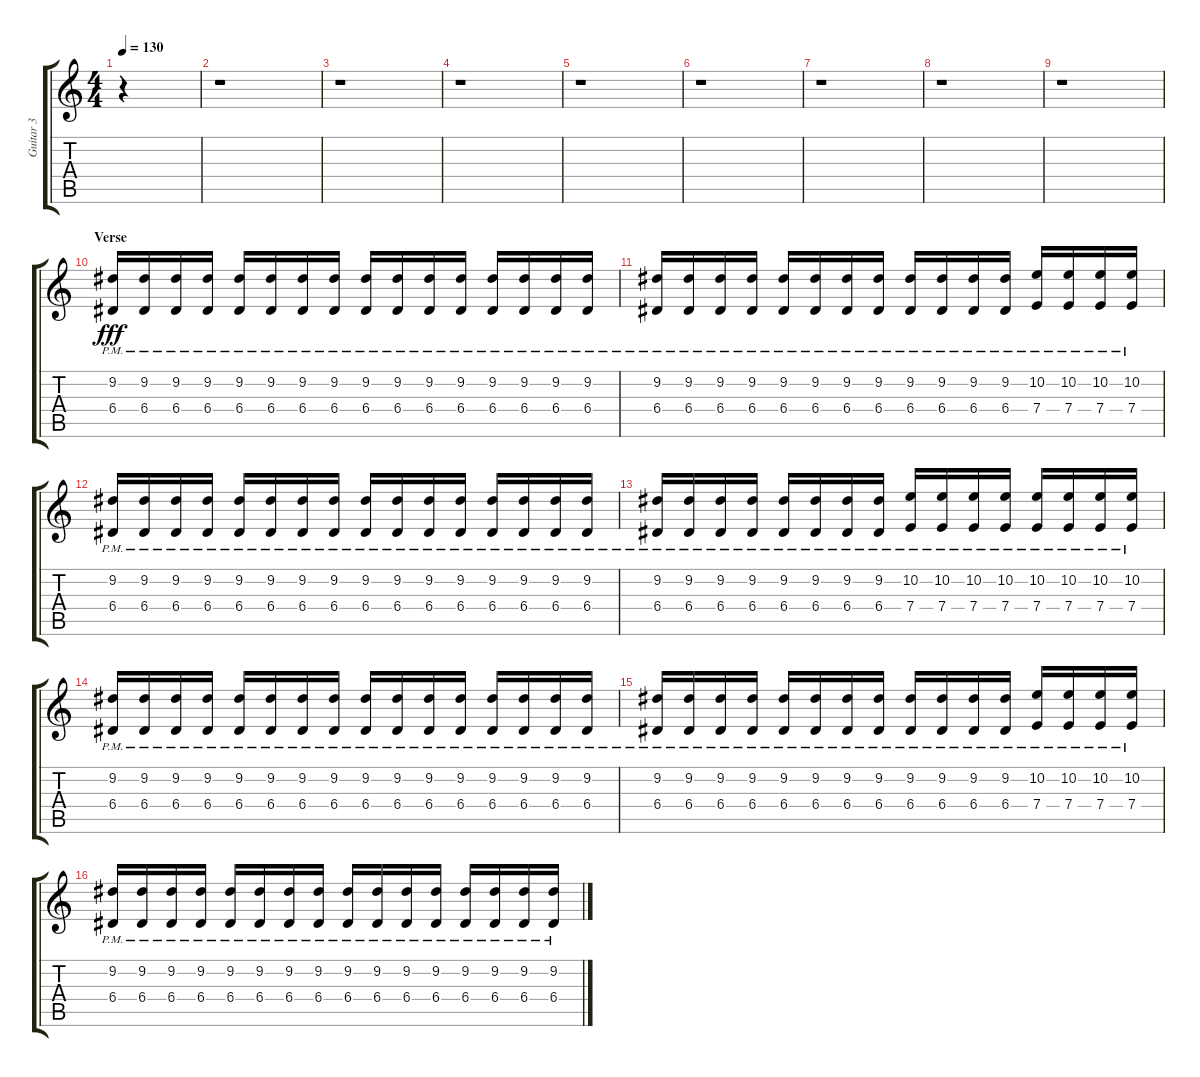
\track ("Guitar 3" "Guitar 3") {instrument overdrivenguitar}
\staff {score tabs}
\tuning (B3 Gb3 D3 A2 E2 B1) {hide}
\ts (4 4)
\tempo 130
\clef g2
\ks c
r.4{dy fff instrument overdrivenguitar} |
r.1 |
r.1 |
r.1 |
r.1 |
r.1 |
r.1 |
r.1 |
r.1 |
\section ("" "Verse")
(9.2{pm} 6.4{pm}).16 (9.2{pm} 6.4{pm}).16 (9.2{pm} 6.4{pm}).16 (9.2{pm} 6.4{pm}).16 (9.2{pm} 6.4{pm}).16 (9.2{pm} 6.4{pm}).16 (9.2{pm} 6.4{pm}).16 (9.2{pm} 6.4{pm}).16 (9.2{pm} 6.4{pm}).16 (9.2{pm} 6.4{pm}).16 (9.2{pm} 6.4{pm}).16 (9.2{pm} 6.4{pm}).16 (9.2{pm} 6.4{pm}).16 (9.2{pm} 6.4{pm}).16 (9.2{pm} 6.4{pm}).16 (9.2{pm} 6.4{pm}).16 |
(9.2{pm} 6.4{pm}).16 (9.2{pm} 6.4{pm}).16 (9.2{pm} 6.4{pm}).16 (9.2{pm} 6.4{pm}).16 (9.2{pm} 6.4{pm}).16 (9.2{pm} 6.4{pm}).16 (9.2{pm} 6.4{pm}).16 (9.2{pm} 6.4{pm}).16 (9.2{pm} 6.4{pm}).16 (9.2{pm} 6.4{pm}).16 (9.2{pm} 6.4{pm}).16 (9.2{pm} 6.4{pm}).16 (10.2{pm} 7.4{pm}).16 (10.2{pm} 7.4{pm}).16 (10.2{pm} 7.4{pm}).16 (10.2{pm} 7.4{pm}).16 |
(9.2{pm} 6.4{pm}).16 (9.2{pm} 6.4{pm}).16 (9.2{pm} 6.4{pm}).16 (9.2{pm} 6.4{pm}).16 (9.2{pm} 6.4{pm}).16 (9.2{pm} 6.4{pm}).16 (9.2{pm} 6.4{pm}).16 (9.2{pm} 6.4{pm}).16 (9.2{pm} 6.4{pm}).16 (9.2{pm} 6.4{pm}).16 (9.2{pm} 6.4{pm}).16 (9.2{pm} 6.4{pm}).16 (9.2{pm} 6.4{pm}).16 (9.2{pm} 6.4{pm}).16 (9.2{pm} 6.4{pm}).16 (9.2{pm} 6.4{pm}).16 |
(9.2{pm} 6.4{pm}).16 (9.2{pm} 6.4{pm}).16 (9.2{pm} 6.4{pm}).16 (9.2{pm} 6.4{pm}).16 (9.2{pm} 6.4{pm}).16 (9.2{pm} 6.4{pm}).16 (9.2{pm} 6.4{pm}).16 (9.2{pm} 6.4{pm}).16 (10.2{pm} 7.4{pm}).16 (10.2{pm} 7.4{pm}).16 (10.2{pm} 7.4{pm}).16 (10.2{pm} 7.4{pm}).16 (10.2{pm} 7.4{pm}).16 (10.2{pm} 7.4{pm}).16 (10.2{pm} 7.4{pm}).16 (10.2{pm} 7.4{pm}).16 |
(9.2{pm} 6.4{pm}).16 (9.2{pm} 6.4{pm}).16 (9.2{pm} 6.4{pm}).16 (9.2{pm} 6.4{pm}).16 (9.2{pm} 6.4{pm}).16 (9.2{pm} 6.4{pm}).16 (9.2{pm} 6.4{pm}).16 (9.2{pm} 6.4{pm}).16 (9.2{pm} 6.4{pm}).16 (9.2{pm} 6.4{pm}).16 (9.2{pm} 6.4{pm}).16 (9.2{pm} 6.4{pm}).16 (9.2{pm} 6.4{pm}).16 (9.2{pm} 6.4{pm}).16 (9.2{pm} 6.4{pm}).16 (9.2{pm} 6.4{pm}).16 |
(9.2{pm} 6.4{pm}).16 (9.2{pm} 6.4{pm}).16 (9.2{pm} 6.4{pm}).16 (9.2{pm} 6.4{pm}).16 (9.2{pm} 6.4{pm}).16 (9.2{pm} 6.4{pm}).16 (9.2{pm} 6.4{pm}).16 (9.2{pm} 6.4{pm}).16 (9.2{pm} 6.4{pm}).16 (9.2{pm} 6.4{pm}).16 (9.2{pm} 6.4{pm}).16 (9.2{pm} 6.4{pm}).16 (10.2{pm} 7.4{pm}).16 (10.2{pm} 7.4{pm}).16 (10.2{pm} 7.4{pm}).16 (10.2{pm} 7.4{pm}).16 |
(9.2{pm} 6.4{pm}).16 (9.2{pm} 6.4{pm}).16 (9.2{pm} 6.4{pm}).16 (9.2{pm} 6.4{pm}).16 (9.2{pm} 6.4{pm}).16 (9.2{pm} 6.4{pm}).16 (9.2{pm} 6.4{pm}).16 (9.2{pm} 6.4{pm}).16 (9.2{pm} 6.4{pm}).16 (9.2{pm} 6.4{pm}).16 (9.2{pm} 6.4{pm}).16 (9.2{pm} 6.4{pm}).16 (9.2{pm} 6.4{pm}).16 (9.2{pm} 6.4{pm}).16 (9.2{pm} 6.4{pm}).16 (9.2{pm} 6.4{pm}).16
